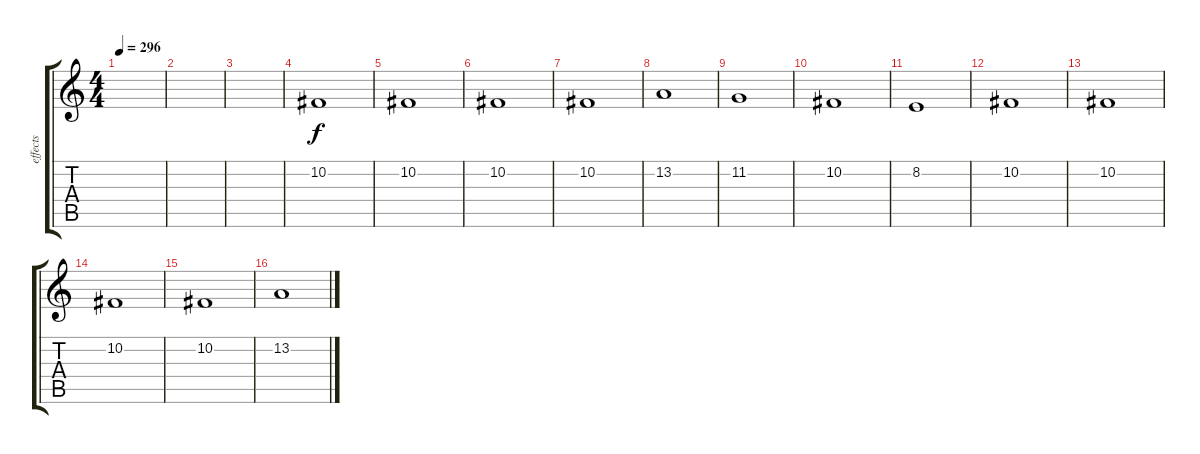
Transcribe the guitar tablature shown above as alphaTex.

\track ("effects" "effects") {instrument tremolostrings}
\staff {score tabs}
\tuning (Db4 Ab3 E3 B2 Gb2 B1) {hide}
\ts (4 4)
\tempo 296
\clef g2
\ks c
|
|
|
10.2.1{volume 10 instrument distortionguitar} |
10.2.1 |
10.2.1 |
10.2.1 |
13.2.1 |
11.2.1 |
10.2.1 |
8.2.1 |
10.2.1 |
10.2.1 |
10.2.1 |
10.2.1 |
13.2.1
